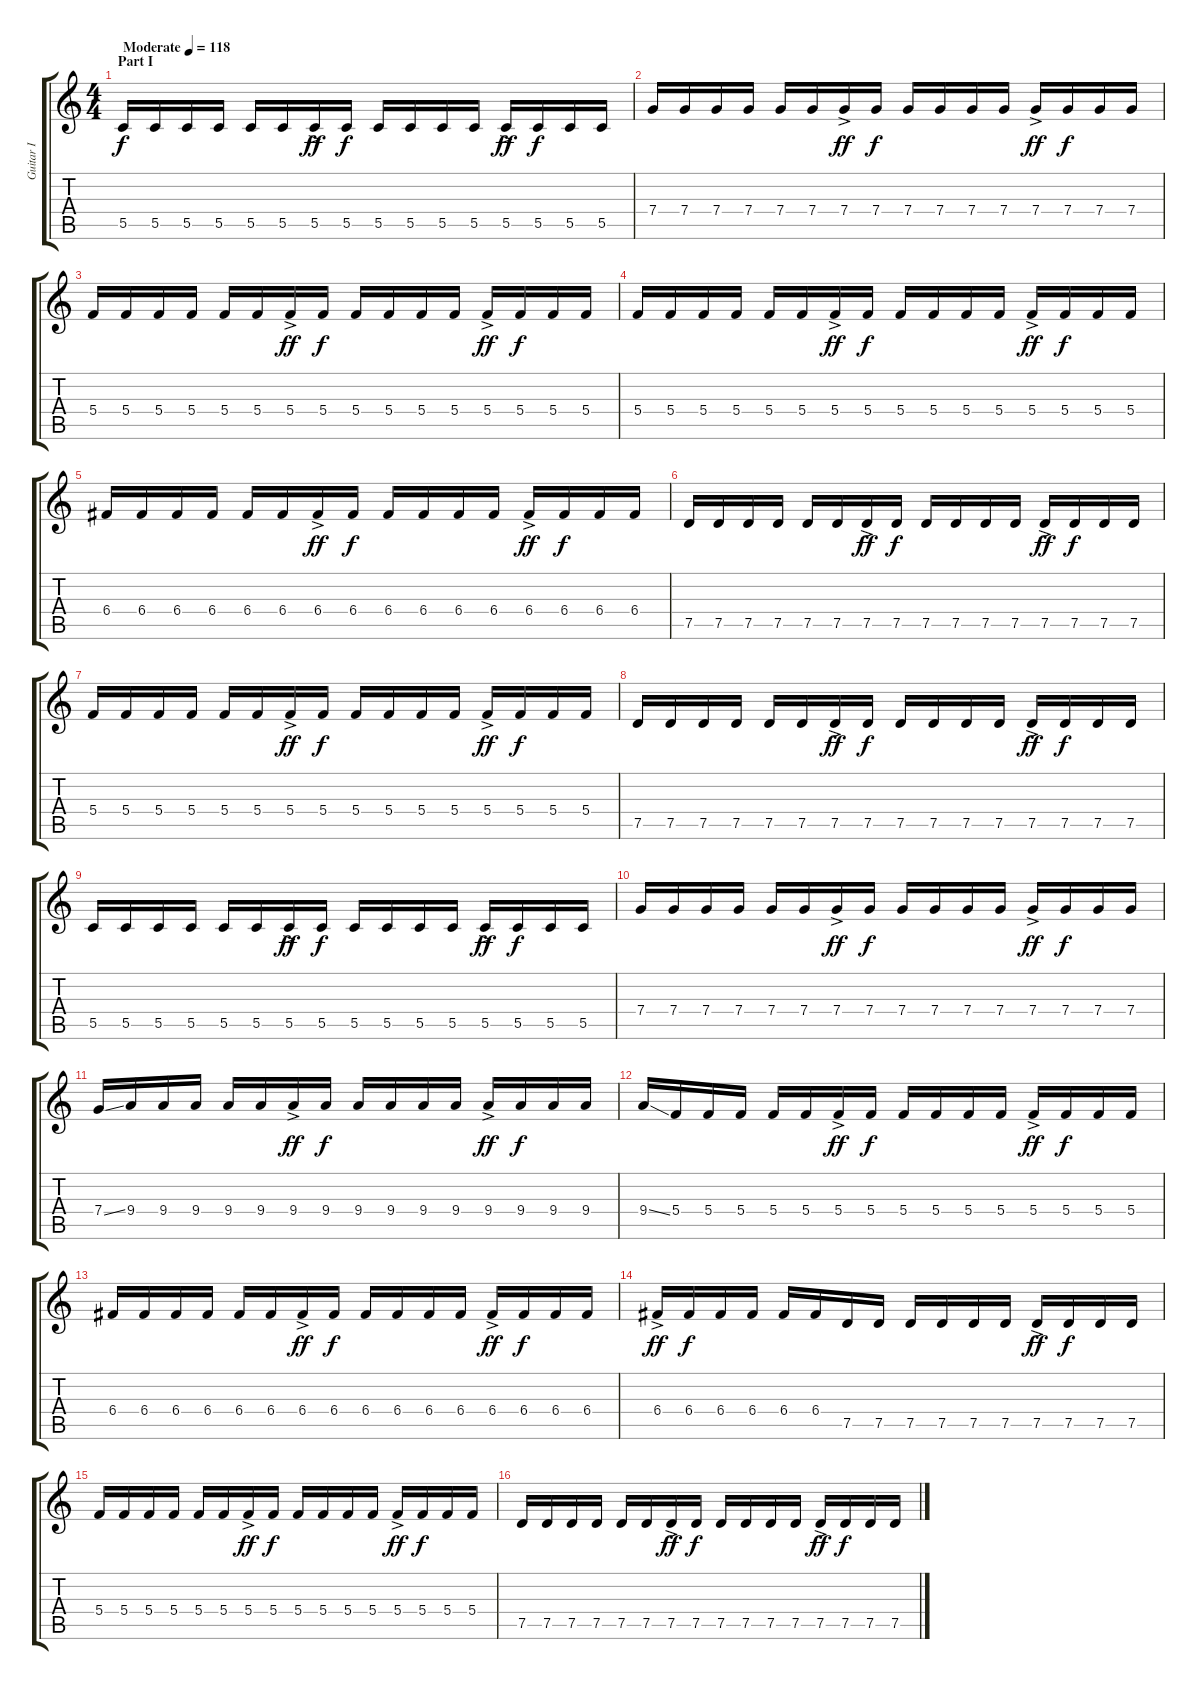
\track ("Guitar I" "Guitar I") {instrument electricguitarjazz}
\staff {score tabs}
\tuning (D4 A3 F3 C3 G2 C2) {hide}
\ts (4 4)
\section ("" "Part I")
\tempo (118 "Moderate")
\clef g2
\ks c
5.5.16{dy f instrument electricguitarjazz} 5.5.16 5.5.16 5.5.16 5.5.16 5.5.16 5.5{ac}.16{dy ff} 5.5.16{dy f} 5.5.16 5.5.16 5.5.16 5.5.16 5.5{ac}.16{dy ff} 5.5.16{dy f} 5.5.16 5.5.16 |
7.4.16 7.4.16 7.4.16 7.4.16 7.4.16 7.4.16 7.4{ac}.16{dy ff} 7.4.16{dy f} 7.4.16 7.4.16 7.4.16 7.4.16 7.4{ac}.16{dy ff} 7.4.16{dy f} 7.4.16 7.4.16 |
5.4.16 5.4.16 5.4.16 5.4.16 5.4.16 5.4.16 5.4{ac}.16{dy ff} 5.4.16{dy f} 5.4.16 5.4.16 5.4.16 5.4.16 5.4{ac}.16{dy ff} 5.4.16{dy f} 5.4.16 5.4.16 |
5.4.16 5.4.16 5.4.16 5.4.16 5.4.16 5.4.16 5.4{ac}.16{dy ff} 5.4.16{dy f} 5.4.16 5.4.16 5.4.16 5.4.16 5.4{ac}.16{dy ff} 5.4.16{dy f} 5.4.16 5.4.16 |
6.4.16 6.4.16 6.4.16 6.4.16 6.4.16 6.4.16 6.4{ac}.16{dy ff} 6.4.16{dy f} 6.4.16 6.4.16 6.4.16 6.4.16 6.4{ac}.16{dy ff} 6.4.16{dy f} 6.4.16 6.4.16 |
7.5.16 7.5.16 7.5.16 7.5.16 7.5.16 7.5.16 7.5{ac}.16{dy ff} 7.5.16{dy f} 7.5.16 7.5.16 7.5.16 7.5.16 7.5{ac}.16{dy ff} 7.5.16{dy f} 7.5.16 7.5.16 |
5.4.16 5.4.16 5.4.16 5.4.16 5.4.16 5.4.16 5.4{ac}.16{dy ff} 5.4.16{dy f} 5.4.16 5.4.16 5.4.16 5.4.16 5.4{ac}.16{dy ff} 5.4.16{dy f} 5.4.16 5.4.16 |
7.5.16 7.5.16 7.5.16 7.5.16 7.5.16 7.5.16 7.5{ac}.16{dy ff} 7.5.16{dy f} 7.5.16 7.5.16 7.5.16 7.5.16 7.5{ac}.16{dy ff} 7.5.16{dy f} 7.5.16 7.5.16 |
5.5.16 5.5.16 5.5.16 5.5.16 5.5.16 5.5.16 5.5{ac}.16{dy ff} 5.5.16{dy f} 5.5.16 5.5.16 5.5.16 5.5.16 5.5{ac}.16{dy ff} 5.5.16{dy f} 5.5.16 5.5.16 |
7.4.16 7.4.16 7.4.16 7.4.16 7.4.16 7.4.16 7.4{ac}.16{dy ff} 7.4.16{dy f} 7.4.16 7.4.16 7.4.16 7.4.16 7.4{ac}.16{dy ff} 7.4.16{dy f} 7.4.16 7.4.16 |
7.4{ss}.16 9.4.16 9.4.16 9.4.16 9.4.16 9.4.16 9.4{ac}.16{dy ff} 9.4.16{dy f} 9.4.16 9.4.16 9.4.16 9.4.16 9.4{ac}.16{dy ff} 9.4.16{dy f} 9.4.16 9.4.16 |
9.4{ss}.16 5.4.16 5.4.16 5.4.16 5.4.16 5.4.16 5.4{ac}.16{dy ff} 5.4.16{dy f} 5.4.16 5.4.16 5.4.16 5.4.16 5.4{ac}.16{dy ff} 5.4.16{dy f} 5.4.16 5.4.16 |
6.4.16 6.4.16 6.4.16 6.4.16 6.4.16 6.4.16 6.4{ac}.16{dy ff} 6.4.16{dy f} 6.4.16 6.4.16 6.4.16 6.4.16 6.4{ac}.16{dy ff} 6.4.16{dy f} 6.4.16 6.4.16 |
6.4{ac}.16{dy ff} 6.4.16{dy f} 6.4.16 6.4.16 6.4.16 6.4.16 7.5.16 7.5.16 7.5.16 7.5.16 7.5.16 7.5.16 7.5{ac}.16{dy ff} 7.5.16{dy f} 7.5.16 7.5.16 |
5.4.16 5.4.16 5.4.16 5.4.16 5.4.16 5.4.16 5.4{ac}.16{dy ff} 5.4.16{dy f} 5.4.16 5.4.16 5.4.16 5.4.16 5.4{ac}.16{dy ff} 5.4.16{dy f} 5.4.16 5.4.16 |
7.5.16 7.5.16 7.5.16 7.5.16 7.5.16 7.5.16 7.5{ac}.16{dy ff} 7.5.16{dy f} 7.5.16 7.5.16 7.5.16 7.5.16 7.5{ac}.16{dy ff} 7.5.16{dy f} 7.5.16 7.5.16
